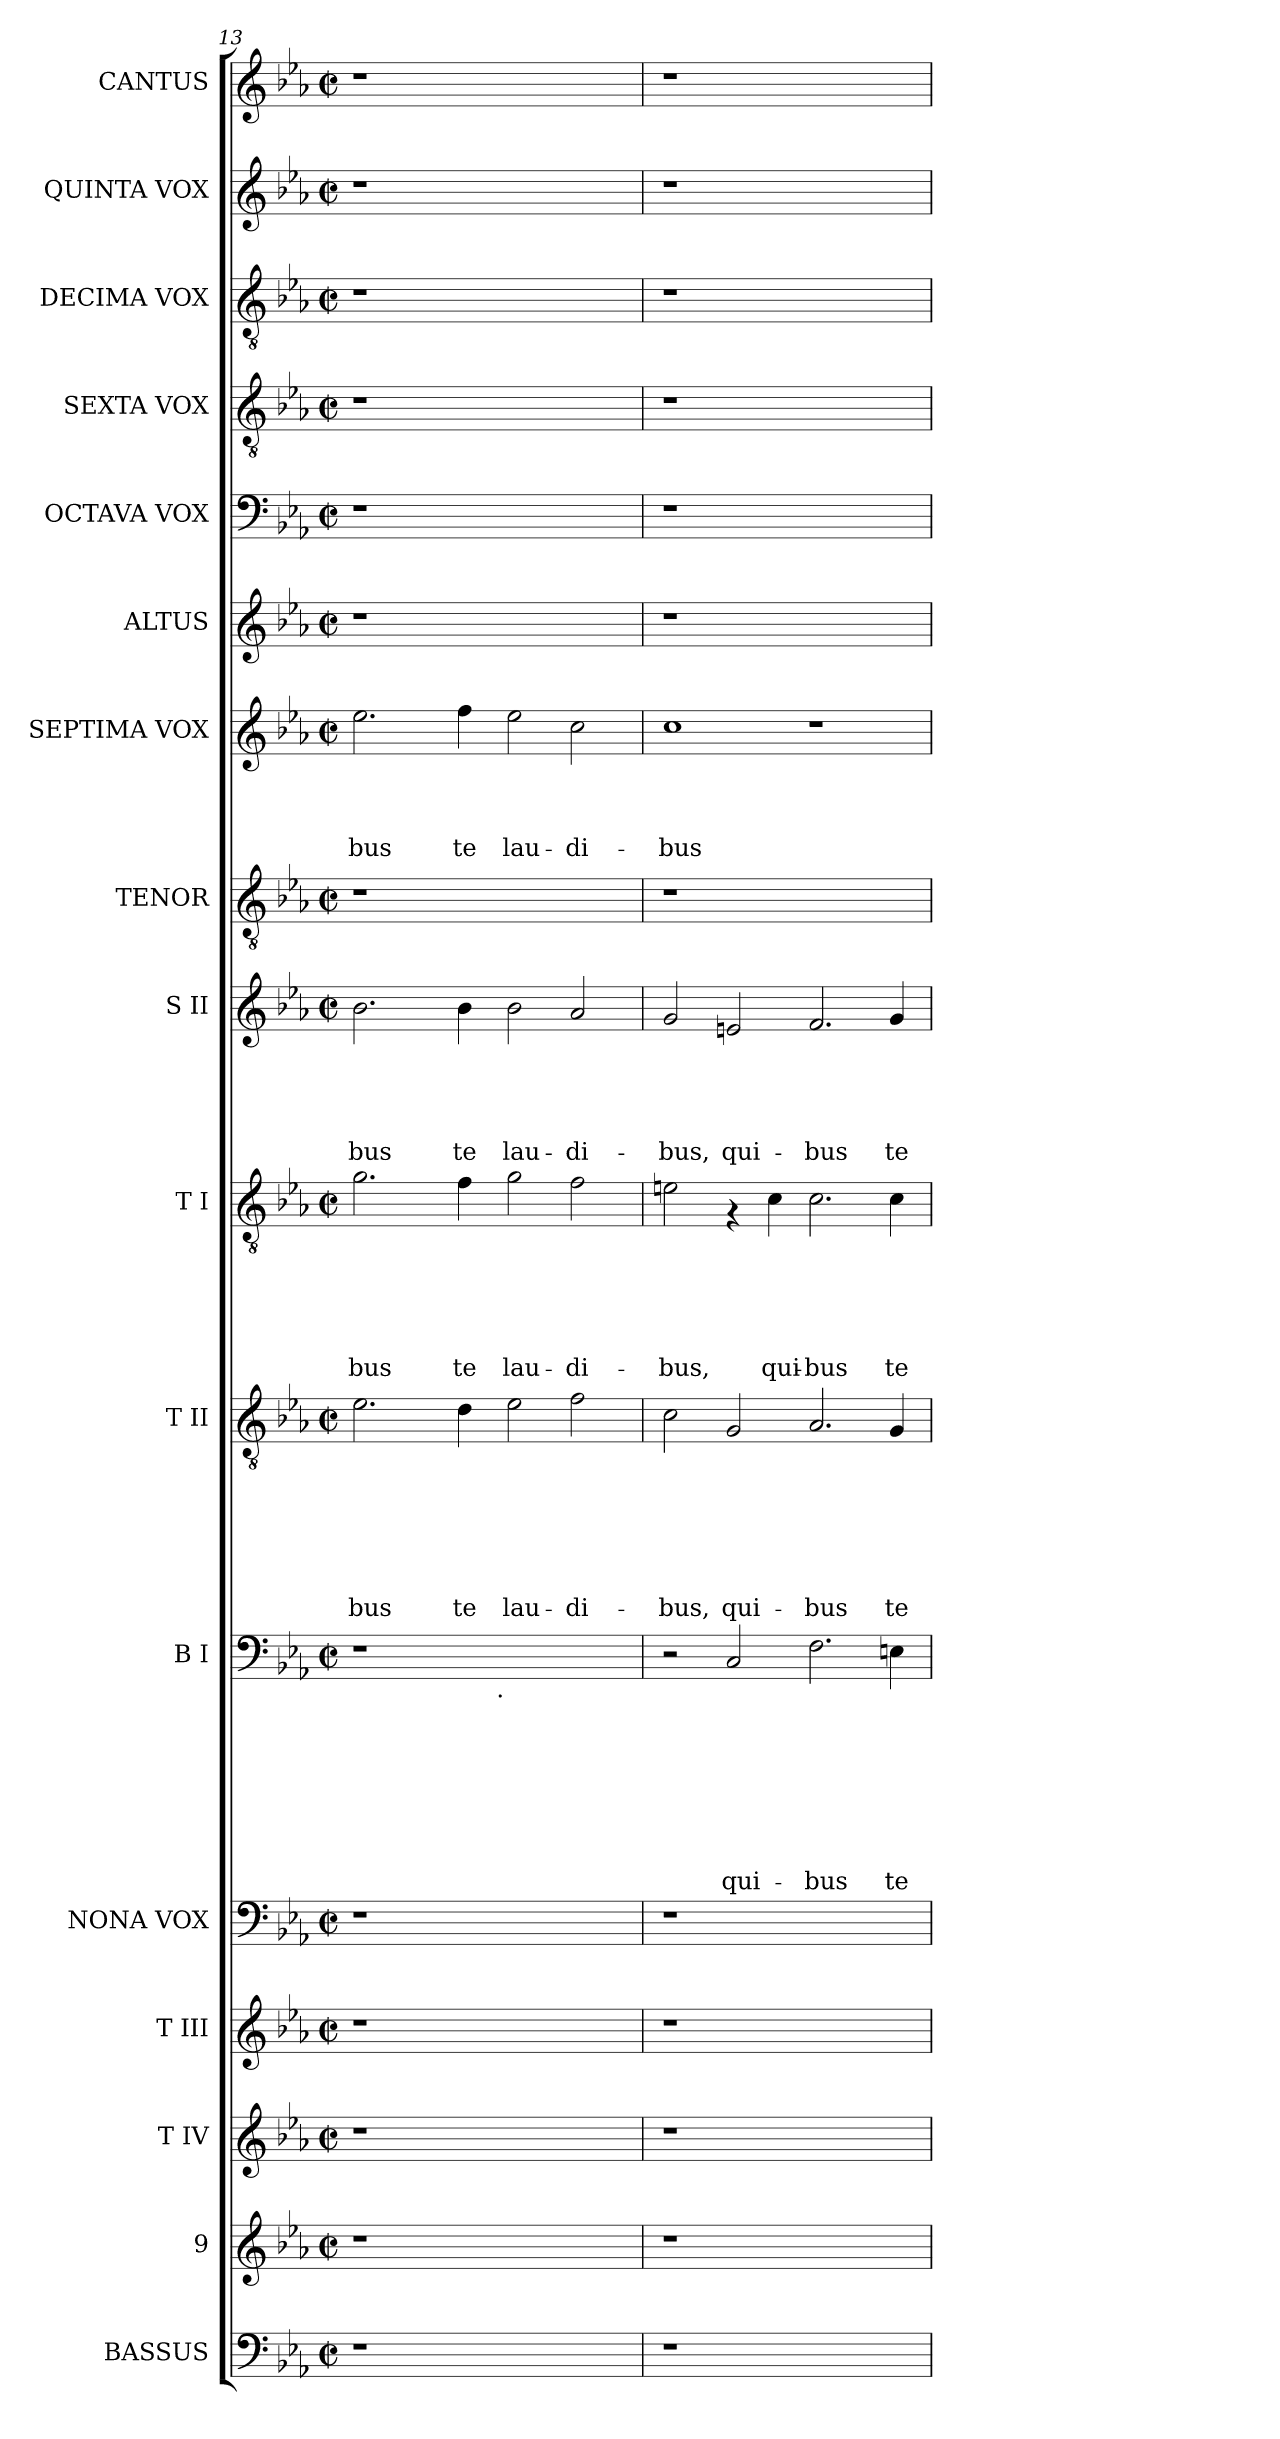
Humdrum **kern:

**kern	**kern	**kern	**kern	**kern	**kern	**text	**text	**text	**text	**text	**text	**text	**text	**kern	**text	**text	**text	**text	**text	**text	**text	**kern	**text	**text	**text	**text	**text	**text	**kern	**text	**text	**text	**text	**text	**kern	**kern	**text	**text	**text	**text	**kern	**kern	**kern	**kern	**kern	**kern
*part17	*part16	*part15	*part14	*part13	*part12	*part12	*part12	*part12	*part12	*part12	*part12	*part12	*part12	*part11	*part11	*part11	*part11	*part11	*part11	*part11	*part11	*part10	*part10	*part10	*part10	*part10	*part10	*part10	*part9	*part9	*part9	*part9	*part9	*part9	*part8	*part7	*part7	*part7	*part7	*part7	*part6	*part5	*part4	*part3	*part2	*part1
*staff17	*staff16	*staff15	*staff14	*staff13	*staff12	*staff12	*staff12	*staff12	*staff12	*staff12	*staff12	*staff12	*staff12	*staff11	*staff11	*staff11	*staff11	*staff11	*staff11	*staff11	*staff11	*staff10	*staff10	*staff10	*staff10	*staff10	*staff10	*staff10	*staff9	*staff9	*staff9	*staff9	*staff9	*staff9	*staff8	*staff7	*staff7	*staff7	*staff7	*staff7	*staff6	*staff5	*staff4	*staff3	*staff2	*staff1
*I"BASSUS	*I"9	*I"T IV	*I"T III	*I"NONA VOX	*I"B I	*	*	*	*	*	*	*	*	*I"T II	*	*	*	*	*	*	*	*I"T I	*	*	*	*	*	*	*I"S II	*	*	*	*	*	*I"TENOR	*I"SEPTIMA VOX	*	*	*	*	*I"ALTUS	*I"OCTAVA VOX	*I"SEXTA VOX	*I"DECIMA VOX	*I"QUINTA VOX	*I"CANTUS
*I'B	*	*I'T IV	*I'T III	*	*I'B I	*	*	*	*	*	*	*	*	*I'T II	*	*	*	*	*	*	*	*I'T I	*	*	*	*	*	*	*I'S II	*	*	*	*	*	*	*I'S I	*	*	*	*	*	*	*	*	*	*
*clefF4	*clefG2	*clefG2	*clefG2	*clefF4	*clefF4	*	*	*	*	*	*	*	*	*clefGv2	*	*	*	*	*	*	*	*clefGv2	*	*	*	*	*	*	*clefG2	*	*	*	*	*	*clefGv2	*clefG2	*	*	*	*	*clefG2	*clefF4	*clefGv2	*clefGv2	*clefG2	*clefG2
*k[b-e-a-]	*k[b-e-a-]	*k[b-e-a-]	*k[b-e-a-]	*k[b-e-a-]	*k[b-e-a-]	*	*	*	*	*	*	*	*	*k[b-e-a-]	*	*	*	*	*	*	*	*k[b-e-a-]	*	*	*	*	*	*	*k[b-e-a-]	*	*	*	*	*	*k[b-e-a-]	*k[b-e-a-]	*	*	*	*	*k[b-e-a-]	*k[b-e-a-]	*k[b-e-a-]	*k[b-e-a-]	*k[b-e-a-]	*k[b-e-a-]
*E-:	*E-:	*E-:	*E-:	*E-:	*E-:	*	*	*	*	*	*	*	*	*E-:	*	*	*	*	*	*	*	*E-:	*	*	*	*	*	*	*E-:	*	*	*	*	*	*E-:	*E-:	*	*	*	*	*E-:	*E-:	*E-:	*E-:	*E-:	*E-:
*M2/2	*M2/2	*M2/2	*M2/2	*M2/2	*M2/2	*	*	*	*	*	*	*	*	*M2/2	*	*	*	*	*	*	*	*M2/2	*	*	*	*	*	*	*M2/2	*	*	*	*	*	*M2/2	*M2/2	*	*	*	*	*M2/2	*M2/2	*M2/2	*M2/2	*M2/2	*M2/2
*met(c|)	*met(c|)	*met(c|)	*met(c|)	*met(c|)	*met(c|)	*	*	*	*	*	*	*	*	*met(c|)	*	*	*	*	*	*	*	*met(c|)	*	*	*	*	*	*	*met(c|)	*	*	*	*	*	*met(c|)	*met(c|)	*	*	*	*	*met(c|)	*met(c|)	*met(c|)	*met(c|)	*met(c|)	*met(c|)
=13	=13	=13	=13	=13	=13	=13	=13	=13	=13	=13	=13	=13	=13	=13	=13	=13	=13	=13	=13	=13	=13	=13	=13	=13	=13	=13	=13	=13	=13	=13	=13	=13	=13	=13	=13	=13	=13	=13	=13	=13	=13	=13	=13	=13	=13	=13
!	!	!	!	!	!	!	!	!	!	!	!	!	!	!	!	!	!	!	!	!	!LO:LY:b	!	!	!	!	!	!	!LO:LY:b	!	!	!	!	!	!LO:LY:b	!	!	!	!	!	!LO:LY:b	!	!	!	!	!	!
*	*	*	*	*	*^	*	*	*	*	*	*	*	*	*	*	*	*	*	*	*	*	*	*	*	*	*	*	*	*	*	*	*	*	*	*	*	*	*	*	*	*	*	*	*	*	*
1r	1r	1r	1r	1r	1r	2ryy	.	.	.	.	.	.	.	.	2.e-\	.	.	.	.	.	.	-bus	2.g\	.	.	.	.	.	-bus	2.b-\	.	.	.	.	-bus	1r	2.ee-\	.	.	.	-bus	1r	1r	1r	1r	1r	1r
.	.	.	.	.	.	4...ryy	.	.	.	.	.	.	.	.	.	.	.	.	.	.	.	.	.	.	.	.	.	.	.	.	.	.	.	.	.	.	.	.	.	.	.	.	.	.	.	.	.
!	!	!	!	!	!	!	!	!	!	!	!	!	!	!	!	!	!	!	!	!	!	!LO:LY:b	!	!	!	!	!	!	!LO:LY:b	!	!	!	!	!	!LO:LY:b	!	!	!	!	!	!LO:LY:b	!	!	!	!	!	!
.	.	.	.	.	.	.	.	.	.	.	.	.	.	.	4d\	.	.	.	.	.	.	te	4f\	.	.	.	.	.	te	4b-\	.	.	.	.	te	.	4ff\	.	.	.	te	.	.	.	.	.	.
!	!	!	!	!	!	!LO:TX:b:t=.	!	!	!	!	!	!	!	!	!	!	!	!	!	!	!	!	!	!	!	!	!	!	!	!	!	!	!	!	!	!	!	!	!	!	!	!	!	!	!	!	!
.	.	.	.	.	.	1ryy	.	.	.	.	.	.	.	.	.	.	.	.	.	.	.	.	.	.	.	.	.	.	.	.	.	.	.	.	.	.	.	.	.	.	.	.	.	.	.	.	.
!	!	!	!	!	!	!	!	!	!	!	!	!	!	!	!	!	!	!	!	!	!	!LO:LY:b	!	!	!	!	!	!	!LO:LY:b	!	!	!	!	!	!LO:LY:b	!	!	!	!	!	!LO:LY:b	!	!	!	!	!	!
1ryy	1ryy	1ryy	1ryy	1ryy	1ryy	.	.	.	.	.	.	.	.	.	2e-\	.	.	.	.	.	.	lau-	2g\	.	.	.	.	.	lau-	2b-\	.	.	.	.	lau-	1ryy	2ee-\	.	.	.	lau-	1ryy	1ryy	1ryy	1ryy	1ryy	1ryy
!	!	!	!	!	!	!	!	!	!	!	!	!	!	!	!	!	!	!	!	!	!	!LO:LY:b	!	!	!	!	!	!	!LO:LY:b	!	!	!	!	!	!LO:LY:b	!	!	!	!	!	!LO:LY:b	!	!	!	!	!	!
.	.	.	.	.	.	.	.	.	.	.	.	.	.	.	2f\	.	.	.	.	.	.	-di-	2f\	.	.	.	.	.	-di-	2a-/	.	.	.	.	-di-	.	2cc\	.	.	.	-di-	.	.	.	.	.	.
.	.	.	.	.	.	32ryy	.	.	.	.	.	.	.	.	.	.	.	.	.	.	.	.	.	.	.	.	.	.	.	.	.	.	.	.	.	.	.	.	.	.	.	.	.	.	.	.	.
=14	=14	=14	=14	=14	=14	=14	=14	=14	=14	=14	=14	=14	=14	=14	=14	=14	=14	=14	=14	=14	=14	=14	=14	=14	=14	=14	=14	=14	=14	=14	=14	=14	=14	=14	=14	=14	=14	=14	=14	=14	=14	=14	=14	=14	=14	=14	=14
!	!	!	!	!	!	!	!	!	!	!	!	!	!	!	!	!	!	!	!	!	!	!LO:LY:b	!	!	!	!	!	!	!LO:LY:b	!	!	!	!	!	!LO:LY:b	!	!	!	!	!	!LO:LY:b	!	!	!	!	!	!
*	*	*	*	*	*v	*v	*	*	*	*	*	*	*	*	*	*	*	*	*	*	*	*	*	*	*	*	*	*	*	*	*	*	*	*	*	*	*	*	*	*	*	*	*	*	*	*	*
1r	1r	1r	1r	1r	2r	.	.	.	.	.	.	.	.	2c\	.	.	.	.	.	.	-bus,	2en\	.	.	.	.	.	-bus,	2g/	.	.	.	.	-bus,	1r	1cc	.	.	.	-bus	1r	1r	1r	1r	1r	1r
!	!	!	!	!	!	!	!	!	!	!	!	!	!LO:LY:b	!	!	!	!	!	!	!	!LO:LY:b	!	!	!	!	!	!	!	!	!	!	!	!	!LO:LY:b	!	!	!	!	!	!	!	!	!	!	!	!
.	.	.	.	.	2C/	.	.	.	.	.	.	.	qui-	2G/	.	.	.	.	.	.	qui-	4rF	.	.	.	.	.	.	2en/	.	.	.	.	qui-	.	.	.	.	.	.	.	.	.	.	.	.
!	!	!	!	!	!	!	!	!	!	!	!	!	!	!	!	!	!	!	!	!	!	!	!	!	!	!	!	!LO:LY:b	!	!	!	!	!	!	!	!	!	!	!	!	!	!	!	!	!	!
.	.	.	.	.	.	.	.	.	.	.	.	.	.	.	.	.	.	.	.	.	.	4c\	.	.	.	.	.	qui-	.	.	.	.	.	.	.	.	.	.	.	.	.	.	.	.	.	.
!	!	!	!	!	!	!	!	!	!	!	!	!	!LO:LY:b	!	!	!	!	!	!	!	!LO:LY:b	!	!	!	!	!	!	!LO:LY:b	!	!	!	!	!	!LO:LY:b	!	!	!	!	!	!	!	!	!	!	!	!
1ryy	1ryy	1ryy	1ryy	1ryy	2.F\	.	.	.	.	.	.	.	-bus	2.A-/	.	.	.	.	.	.	-bus	2.c\	.	.	.	.	.	-bus	2.f/	.	.	.	.	-bus	1ryy	1r	.	.	.	.	1ryy	1ryy	1ryy	1ryy	1ryy	1ryy
!	!	!	!	!	!	!	!	!	!	!	!	!	!LO:LY:b	!	!	!	!	!	!	!	!LO:LY:b	!	!	!	!	!	!	!LO:LY:b	!	!	!	!	!	!LO:LY:b	!	!	!	!	!	!	!	!	!	!	!	!
.	.	.	.	.	4En\	.	.	.	.	.	.	.	te	4G/	.	.	.	.	.	.	te	4c\	.	.	.	.	.	te	4g/	.	.	.	.	te	.	.	.	.	.	.	.	.	.	.	.	.
=	=	=	=	=	=	=	=	=	=	=	=	=	=	=	=	=	=	=	=	=	=	=	=	=	=	=	=	=	=	=	=	=	=	=	=	=	=	=	=	=	=	=	=	=	=	=
*-	*-	*-	*-	*-	*-	*-	*-	*-	*-	*-	*-	*-	*-	*-	*-	*-	*-	*-	*-	*-	*-	*-	*-	*-	*-	*-	*-	*-	*-	*-	*-	*-	*-	*-	*-	*-	*-	*-	*-	*-	*-	*-	*-	*-	*-	*-
